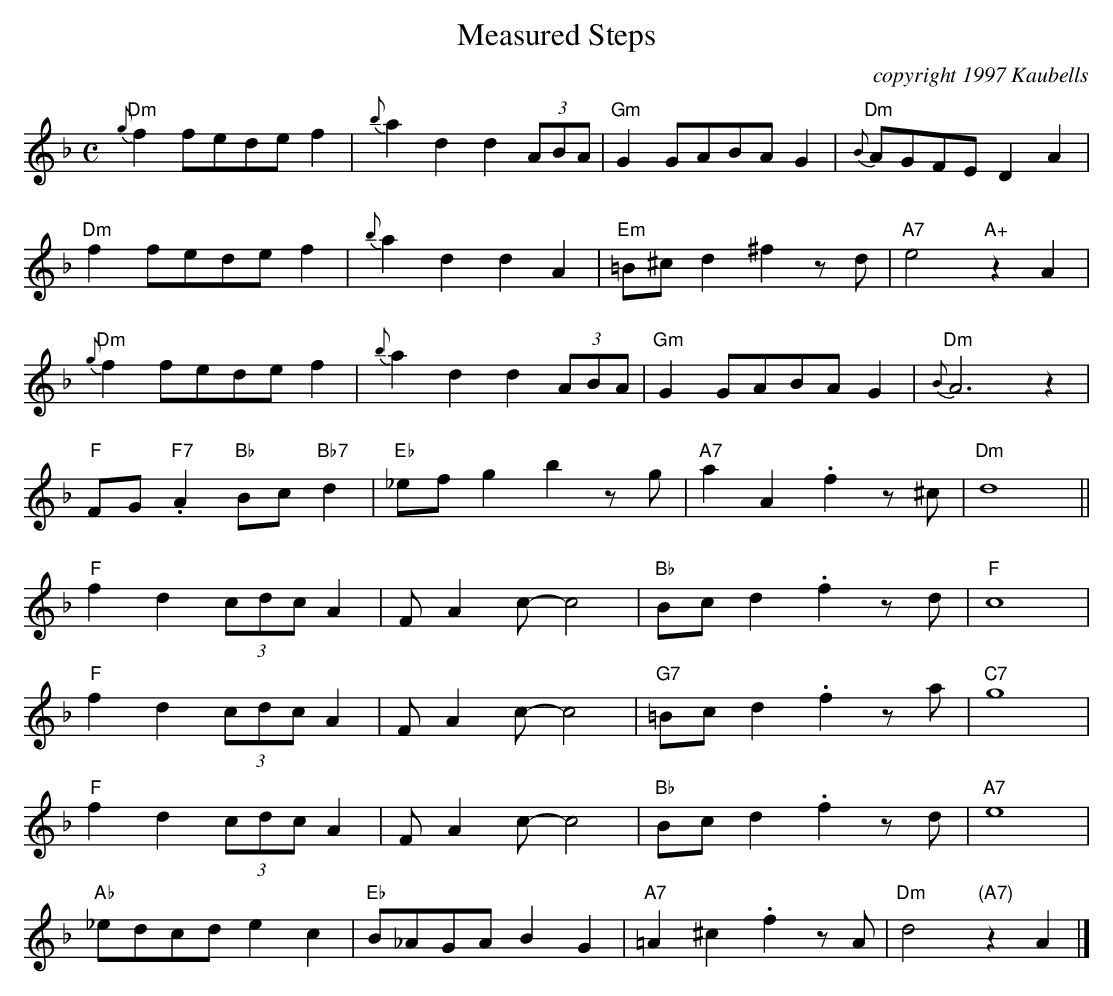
X:1
T:Measured Steps
C:copyright 1997 Kaubells
E:14
M:C
K:Dm
\bigskip
{g}"Dm"f2 fede f2|{b}a2 d2 d2 (3ABA|"Gm"G2 GABA G2|{B}"Dm"AGFE D2A2|
"Dm"f2 fede f2|{b}a2 d2 d2 A2|"Em"=B^c d2 ^f2 zd|"A7"e4 "A+"z2 A2|
E:18
{g}"Dm"f2 fede f2|{b}a2 d2 d2 (3ABA|"Gm"G2 GABA G2|{B}"Dm"A6 z2|
"F"FG "F7".A2 "Bb"Bc "Bb7"d2|"Eb"_ef g2 b2 zg|"A7"a2 A2 .f2 z^c|"Dm"d8||
"F"f2 d2 (3cdc A2|FA2c-c4|"Bb"Bc d2 .f2 zd|"F"c8|
"F"f2 d2 (3cdc A2|FA2c-c4|"G7"=Bc d2 .f2 za|"C7"g8|
"F"f2 d2 (3cdc A2|FA2c-c4|"Bb"Bc d2 .f2 zd|"A7"e8|
"Ab"_edcd e2 c2|"Eb"B_AGA B2 G2|"A7"=A2 ^c2 .f2 zA|"Dm"d4 "(A7)"z2A2|]
